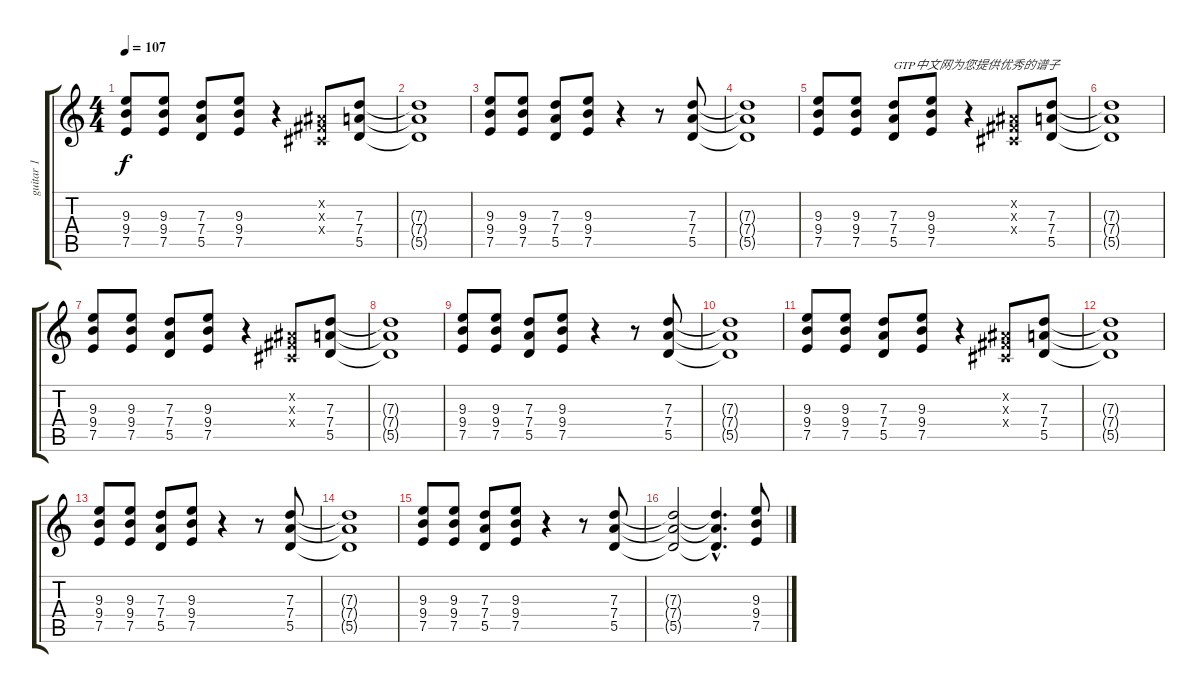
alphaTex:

\track ("guitar 1" "guitar 1") {instrument overdrivenguitar}
\staff {score tabs}
\tuning (E4 B3 G3 D3 A2 E2) {hide}
\ts (4 4)
\tempo 107
\clef g2
\ks c
(9.3 9.4 7.5).8{dy f instrument overdrivenguitar} (9.3 9.4 7.5).8 (7.3 7.4 5.5).8 (9.3 9.4 7.5).8 r.4 (-1.2{x} -1.3{x} -1.4{x}).8 (7.3 7.4 5.5).8 |
(7.3{t} 7.4{t} 5.5{t}).1 |
(9.3 9.4 7.5).8 (9.3 9.4 7.5).8 (7.3 7.4 5.5).8 (9.3 9.4 7.5).8 r.4 r.8 (7.3 7.4 5.5).8 |
(7.3{t} 7.4{t} 5.5{t}).1 |
(9.3 9.4 7.5).8 (9.3 9.4 7.5).8 (7.3 7.4 5.5).8{txt "GTP中文网为您提供优秀的谱子"} (9.3 9.4 7.5).8 r.4 (-1.2{x} -1.3{x} -1.4{x}).8 (7.3 7.4 5.5).8 |
(7.3{t} 7.4{t} 5.5{t}).1 |
(9.3 9.4 7.5).8 (9.3 9.4 7.5).8 (7.3 7.4 5.5).8 (9.3 9.4 7.5).8 r.4 (-1.2{x} -1.3{x} -1.4{x}).8 (7.3 7.4 5.5).8 |
(7.3{t} 7.4{t} 5.5{t}).1 |
(9.3 9.4 7.5).8 (9.3 9.4 7.5).8 (7.3 7.4 5.5).8 (9.3 9.4 7.5).8 r.4 r.8 (7.3 7.4 5.5).8 |
(7.3{t} 7.4{t} 5.5{t}).1 |
(9.3 9.4 7.5).8 (9.3 9.4 7.5).8 (7.3 7.4 5.5).8 (9.3 9.4 7.5).8 r.4 (-1.2{x} -1.3{x} -1.4{x}).8 (7.3 7.4 5.5).8 |
(7.3{t} 7.4{t} 5.5{t}).1 |
(9.3 9.4 7.5).8 (9.3 9.4 7.5).8 (7.3 7.4 5.5).8 (9.3 9.4 7.5).8 r.4 r.8 (7.3 7.4 5.5).8 |
(7.3{t} 7.4{t} 5.5{t}).1 |
(9.3 9.4 7.5).8 (9.3 9.4 7.5).8 (7.3 7.4 5.5).8 (9.3 9.4 7.5).8 r.4 r.8 (7.3 7.4 5.5).8 |
(7.3{t} 7.4{t} 5.5{t}).2 (7.3{hac t} 7.4{hac t} 5.5{hac t}).4{d} (9.3 9.4 7.5).8
